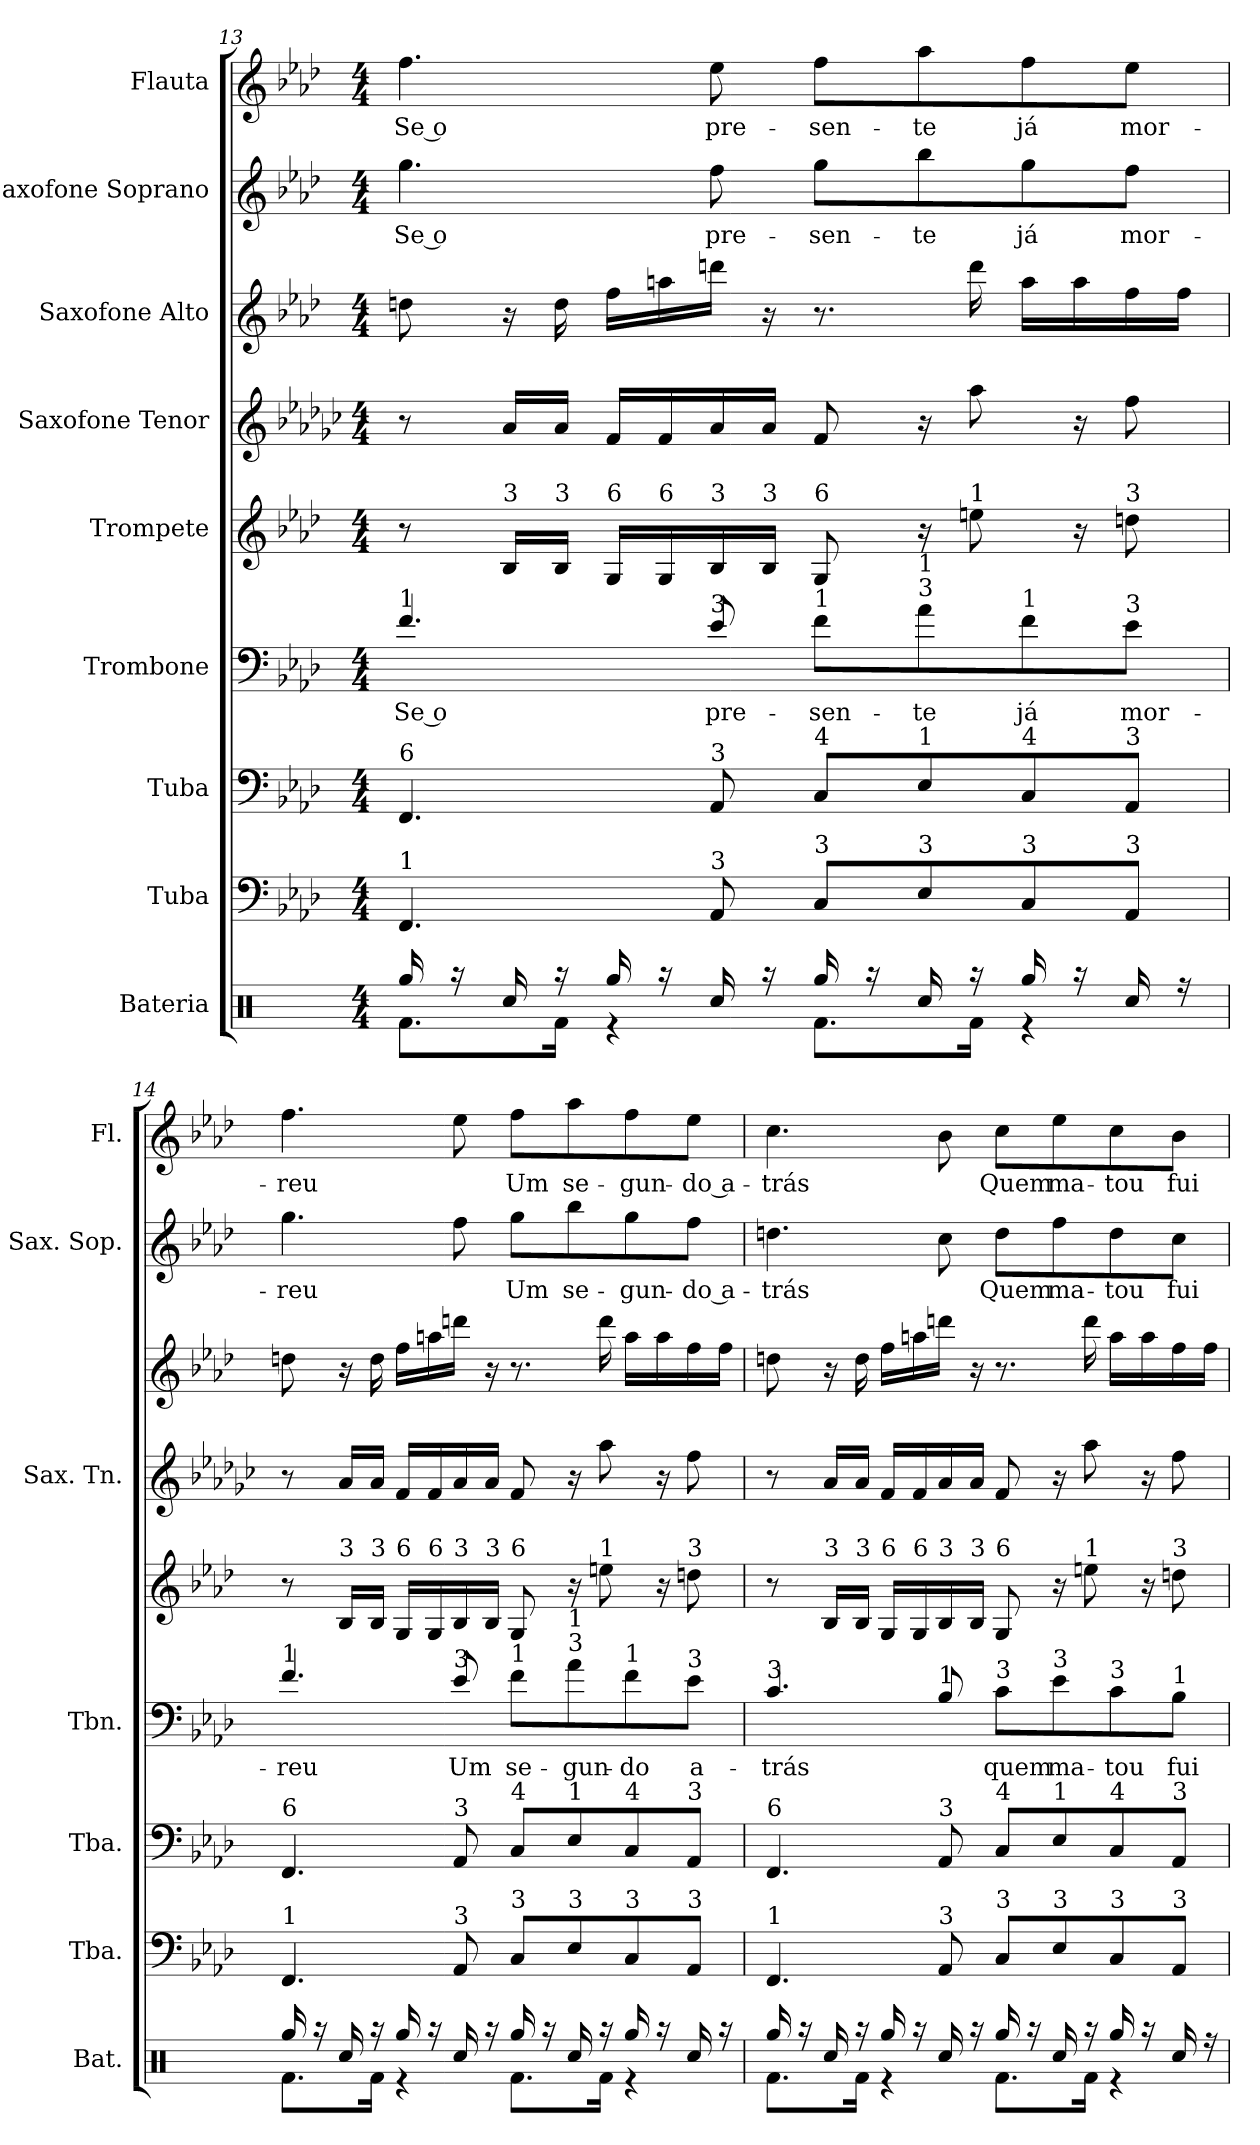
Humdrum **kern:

**kern	**kern	**kern	**kern	**text	**kern	**kern	**kern	**kern	**text	**kern	**text
*part9	*part8	*part7	*part6	*part6	*part5	*part4	*part3	*part2	*part2	*part1	*part1
*staff9	*staff8	*staff7	*staff6	*staff6	*staff5	*staff4	*staff3	*staff2	*staff2	*staff1	*staff1
*I"Bateria	*I"Tuba	*I"Tuba	*I"Trombone	*	*I"Trompete	*I"Saxofone Tenor	*I"Saxofone Alto	*I"Saxofone Soprano	*	*I"Flauta	*
*I'Bat.	*I'Tba.	*I'Tba.	*I'Tbn.	*	*	*I'Sax. Tn.	*	*I'Sax. Sop.	*	*I'Fl.	*
*clefX	*clefF4	*clefF4	*clefF4	*	*clefG2	*clefG2	*clefG2	*clefG2	*	*clefG2	*
*	*	*	*	*	*ITrd1c2	*ITrd8c14	*ITrd5c9	*ITrd1c2	*	*	*
*k[]	*k[b-e-a-d-]	*k[b-e-a-d-]	*k[b-e-a-d-]	*	*k[b-e-a-d-g-c-]	*k[b-e-a-d-g-c-]	*k[b-e-a-d-g-c-f-]	*k[b-e-a-d-g-c-]	*	*k[b-e-a-d-]	*
*M4/4	*M4/4	*M4/4	*M4/4	*	*M4/4	*M4/4	*M4/4	*M4/4	*	*M4/4	*
=13	=13	=13	=13	=13	=13	=13	=13	=13	=13	=13	=13
*^	*	*	*	*	*	*	*	*	*	*	*
!	!	!	!	!LO:TX:a:t=1	!	!	!	!	!	!	!	!
!	!	!	!LO:TX:a:t=6	!	!	!	!	!	!	!	!	!
!	!	!LO:TX:a:t=1	!	!	!	!	!	!	!	!	!	!
!	!	!	!	!	!LO:LY:b	!	!	!	!	!LO:LY:b	!	!LO:LY:b
16Rgg/	8.Rf\L	4.FF/	4.FF/	4.f/	Se o	8r	8r	8fn\	4.ff\	-Se o	4.ff\	-Se o
16r	.	.	.	.	.	.	.	.	.	.	.	.
!	!	!	!	!	!	!LO:TX:a:t=3	!	!	!	!	!	!
16Rcc/	.	.	.	.	.	16A-/LL	16A-/LL	16r	.	.	.	.
!	!	!	!	!	!	!LO:TX:a:t=3	!	!	!	!	!	!
16r	16Rf\Jk	.	.	.	.	16A-/JJ	16A-/JJ	16f\	.	.	.	.
!	!	!	!	!	!	!LO:TX:a:t=6	!	!	!	!	!	!
16Rgg/	4r	.	.	.	.	16F/LL	16F/LL	16a-\LL	.	.	.	.
!	!	!	!	!	!	!LO:TX:a:t=6	!	!	!	!	!	!
16r	.	.	.	.	.	16F/	16F/	16ccn\	.	.	.	.
!	!	!	!	!	!	!LO:TX:a:t=3	!	!	!	!	!	!
!	!	!	!	!LO:TX:a:t=3	!	!	!	!	!	!	!	!
!	!	!	!LO:TX:a:t=3	!	!	!	!	!	!	!	!	!
!	!	!LO:TX:a:t=3	!	!	!	!	!	!	!	!	!	!
!	!	!	!	!	!LO:LY:b	!	!	!	!	!LO:LY:b	!	!LO:LY:b
16Rcc/	.	8AA-/	8AA-/	8e-/	pre-	16A-/	16A-/	16ffn\JJ	8ee-\	pre-	8ee-\	pre-
!	!	!	!	!	!	!LO:TX:a:t=3	!	!	!	!	!	!
16r	.	.	.	.	.	16A-/JJ	16A-/JJ	16r	.	.	.	.
!	!	!	!	!	!	!LO:TX:a:t=6	!	!	!	!	!	!
!	!	!	!	!LO:TX:a:t=1	!	!	!	!	!	!	!	!
!	!	!	!LO:TX:a:t=4	!	!	!	!	!	!	!	!	!
!	!	!LO:TX:a:t=3	!	!	!	!	!	!	!	!	!	!
!	!	!	!	!	!LO:LY:b	!	!	!	!	!LO:LY:b	!	!LO:LY:b
16Rgg/	8.Rf\L	8C/L	8C/L	8f\L	-sen-	8F/	8F/	8.r	8ff\L	-sen-	8ff\L	-sen-
16r	.	.	.	.	.	.	.	.	.	.	.	.
!	!	!	!	!LO:TX:a:t=3	!	!	!	!	!	!	!	!
!	!	!	!	!LO:TX:a:t=1	!	!	!	!	!	!	!	!
!	!	!	!LO:TX:a:t=1	!	!	!	!	!	!	!	!	!
!	!	!LO:TX:a:t=3	!	!	!	!	!	!	!	!	!	!
!	!	!	!	!	!LO:LY:b	!	!	!	!	!LO:LY:b	!	!LO:LY:b
16Rcc/	.	8E-/	8E-/	8a-\	-te	16r	16r	.	8aa-\	-te	8aa-\	-te
!	!	!	!	!	!	!LO:TX:a:t=1	!	!	!	!	!	!
16r	16Rf\Jk	.	.	.	.	8ddn\	8a-\	16ff\	.	.	.	.
!	!	!	!	!LO:TX:a:t=1	!	!	!	!	!	!	!	!
!	!	!	!LO:TX:a:t=4	!	!	!	!	!	!	!	!	!
!	!	!LO:TX:a:t=3	!	!	!	!	!	!	!	!	!	!
!	!	!	!	!	!LO:LY:b	!	!	!	!	!LO:LY:b	!	!LO:LY:b
16Rgg/	4r	8C/	8C/	8f\	já	.	.	16cc\LL	8ff\	já	8ff\	já
16r	.	.	.	.	.	16r	16r	16cc\	.	.	.	.
!	!	!	!	!	!	!LO:TX:a:t=3	!	!	!	!	!	!
!	!	!	!	!LO:TX:a:t=3	!	!	!	!	!	!	!	!
!	!	!	!LO:TX:a:t=3	!	!	!	!	!	!	!	!	!
!	!	!LO:TX:a:t=3	!	!	!	!	!	!	!	!	!	!
!	!	!	!	!	!LO:LY:b	!	!	!	!	!LO:LY:b	!	!LO:LY:b
16Rcc/	.	8AA-/J	8AA-/J	8e-\J	mor-	8ccn\	8f\	16a-\	8ee-\J	mor-	8ee-\J	mor-
16r	.	.	.	.	.	.	.	16a-\JJ	.	.	.	.
=14	=14	=14	=14	=14	=14	=14	=14	=14	=14	=14	=14	=14
!	!	!	!	!LO:TX:a:t=1	!	!	!	!	!	!	!	!
!	!	!	!LO:TX:a:t=6	!	!	!	!	!	!	!	!	!
!	!	!LO:TX:a:t=1	!	!	!	!	!	!	!	!	!	!
!	!	!	!	!	!LO:LY:b	!	!	!	!	!LO:LY:b	!	!LO:LY:b
16Rgg/	8.Rf\L	4.FF/	4.FF/	4.f/	-reu	8r	8r	8fn\	4.ff\	-reu	4.ff\	-reu
16r	.	.	.	.	.	.	.	.	.	.	.	.
!	!	!	!	!	!	!LO:TX:a:t=3	!	!	!	!	!	!
16Rcc/	.	.	.	.	.	16A-/LL	16A-/LL	16r	.	.	.	.
!	!	!	!	!	!	!LO:TX:a:t=3	!	!	!	!	!	!
16r	16Rf\Jk	.	.	.	.	16A-/JJ	16A-/JJ	16f\	.	.	.	.
!	!	!	!	!	!	!LO:TX:a:t=6	!	!	!	!	!	!
16Rgg/	4r	.	.	.	.	16F/LL	16F/LL	16a-\LL	.	.	.	.
!	!	!	!	!	!	!LO:TX:a:t=6	!	!	!	!	!	!
16r	.	.	.	.	.	16F/	16F/	16ccn\	.	.	.	.
!	!	!	!	!	!	!LO:TX:a:t=3	!	!	!	!	!	!
!	!	!	!	!LO:TX:a:t=3	!	!	!	!	!	!	!	!
!	!	!	!LO:TX:a:t=3	!	!	!	!	!	!	!	!	!
!	!	!LO:TX:a:t=3	!	!	!	!	!	!	!	!	!	!
!	!	!	!	!	!LO:LY:b	!	!	!	!	!	!	!
16Rcc/	.	8AA-/	8AA-/	8e-/	Um	16A-/	16A-/	16ffn\JJ	8ee-\	.	8ee-\	.
!	!	!	!	!	!	!LO:TX:a:t=3	!	!	!	!	!	!
16r	.	.	.	.	.	16A-/JJ	16A-/JJ	16r	.	.	.	.
!	!	!	!	!	!	!LO:TX:a:t=6	!	!	!	!	!	!
!	!	!	!	!LO:TX:a:t=1	!	!	!	!	!	!	!	!
!	!	!	!LO:TX:a:t=4	!	!	!	!	!	!	!	!	!
!	!	!LO:TX:a:t=3	!	!	!	!	!	!	!	!	!	!
!	!	!	!	!	!LO:LY:b	!	!	!	!	!LO:LY:b	!	!LO:LY:b
16Rgg/	8.Rf\L	8C/L	8C/L	8f\L	se-	8F/	8F/	8.r	8ff\L	Um	8ff\L	Um
16r	.	.	.	.	.	.	.	.	.	.	.	.
!	!	!	!	!LO:TX:a:t=3	!	!	!	!	!	!	!	!
!	!	!	!	!LO:TX:a:t=1	!	!	!	!	!	!	!	!
!	!	!	!LO:TX:a:t=1	!	!	!	!	!	!	!	!	!
!	!	!LO:TX:a:t=3	!	!	!	!	!	!	!	!	!	!
!	!	!	!	!	!LO:LY:b	!	!	!	!	!LO:LY:b	!	!LO:LY:b
16Rcc/	.	8E-/	8E-/	8a-\	-gun-	16r	16r	.	8aa-\	se-	8aa-\	se-
!	!	!	!	!	!	!LO:TX:a:t=1	!	!	!	!	!	!
16r	16Rf\Jk	.	.	.	.	8ddn\	8a-\	16ff\	.	.	.	.
!	!	!	!	!LO:TX:a:t=1	!	!	!	!	!	!	!	!
!	!	!	!LO:TX:a:t=4	!	!	!	!	!	!	!	!	!
!	!	!LO:TX:a:t=3	!	!	!	!	!	!	!	!	!	!
!	!	!	!	!	!LO:LY:b	!	!	!	!	!LO:LY:b	!	!LO:LY:b
16Rgg/	4r	8C/	8C/	8f\	-do	.	.	16cc\LL	8ff\	-gun-	8ff\	-gun-
16r	.	.	.	.	.	16r	16r	16cc\	.	.	.	.
!	!	!	!	!	!	!LO:TX:a:t=3	!	!	!	!	!	!
!	!	!	!	!LO:TX:a:t=3	!	!	!	!	!	!	!	!
!	!	!	!LO:TX:a:t=3	!	!	!	!	!	!	!	!	!
!	!	!LO:TX:a:t=3	!	!	!	!	!	!	!	!	!	!
!	!	!	!	!	!LO:LY:b	!	!	!	!	!LO:LY:b	!	!LO:LY:b
16Rcc/	.	8AA-/J	8AA-/J	8e-\J	a-	8ccn\	8f\	16a-\	8ee-\J	-do a-	8ee-\J	-do a-
16r	.	.	.	.	.	.	.	16a-\JJ	.	.	.	.
=15	=15	=15	=15	=15	=15	=15	=15	=15	=15	=15	=15	=15
!	!	!	!	!LO:TX:a:t=3	!	!	!	!	!	!	!	!
!	!	!	!LO:TX:a:t=6	!	!	!	!	!	!	!	!	!
!	!	!LO:TX:a:t=1	!	!	!	!	!	!	!	!	!	!
!	!	!	!	!	!LO:LY:b	!	!	!	!	!LO:LY:b	!	!LO:LY:b
16Rgg/	8.Rf\L	4.FF/	4.FF/	4.c/	-trás	8r	8r	8fn\	4.ccn\	-trás	4.cc\	-trás
16r	.	.	.	.	.	.	.	.	.	.	.	.
!	!	!	!	!	!	!LO:TX:a:t=3	!	!	!	!	!	!
16Rcc/	.	.	.	.	.	16A-/LL	16A-/LL	16r	.	.	.	.
!	!	!	!	!	!	!LO:TX:a:t=3	!	!	!	!	!	!
16r	16Rf\Jk	.	.	.	.	16A-/JJ	16A-/JJ	16f\	.	.	.	.
!	!	!	!	!	!	!LO:TX:a:t=6	!	!	!	!	!	!
16Rgg/	4r	.	.	.	.	16F/LL	16F/LL	16a-\LL	.	.	.	.
!	!	!	!	!	!	!LO:TX:a:t=6	!	!	!	!	!	!
16r	.	.	.	.	.	16F/	16F/	16ccn\	.	.	.	.
!	!	!	!	!	!	!LO:TX:a:t=3	!	!	!	!	!	!
!	!	!	!	!LO:TX:a:t=1	!	!	!	!	!	!	!	!
!	!	!	!LO:TX:a:t=3	!	!	!	!	!	!	!	!	!
!	!	!LO:TX:a:t=3	!	!	!	!	!	!	!	!	!	!
16Rcc/	.	8AA-/	8AA-/	8B-/	.	16A-/	16A-/	16ffn\JJ	8b-\	.	8b-\	.
!	!	!	!	!	!	!LO:TX:a:t=3	!	!	!	!	!	!
16r	.	.	.	.	.	16A-/JJ	16A-/JJ	16r	.	.	.	.
!	!	!	!	!	!	!LO:TX:a:t=6	!	!	!	!	!	!
!	!	!	!	!LO:TX:a:t=3	!	!	!	!	!	!	!	!
!	!	!	!LO:TX:a:t=4	!	!	!	!	!	!	!	!	!
!	!	!LO:TX:a:t=3	!	!	!	!	!	!	!	!	!	!
!	!	!	!	!	!LO:LY:b	!	!	!	!	!LO:LY:b	!	!LO:LY:b
16Rgg/	8.Rf\L	8C/L	8C/L	8c\L	quem	8F/	8F/	8.r	8cc\L	Quem	8cc\L	Quem
16r	.	.	.	.	.	.	.	.	.	.	.	.
!	!	!	!	!LO:TX:a:t=3	!	!	!	!	!	!	!	!
!	!	!	!LO:TX:a:t=1	!	!	!	!	!	!	!	!	!
!	!	!LO:TX:a:t=3	!	!	!	!	!	!	!	!	!	!
!	!	!	!	!	!LO:LY:b	!	!	!	!	!LO:LY:b	!	!LO:LY:b
16Rcc/	.	8E-/	8E-/	8e-\	ma-	16r	16r	.	8ee-\	ma-	8ee-\	ma-
!	!	!	!	!	!	!LO:TX:a:t=1	!	!	!	!	!	!
16r	16Rf\Jk	.	.	.	.	8ddn\	8a-\	16ff\	.	.	.	.
!	!	!	!	!LO:TX:a:t=3	!	!	!	!	!	!	!	!
!	!	!	!LO:TX:a:t=4	!	!	!	!	!	!	!	!	!
!	!	!LO:TX:a:t=3	!	!	!	!	!	!	!	!	!	!
!	!	!	!	!	!LO:LY:b	!	!	!	!	!LO:LY:b	!	!LO:LY:b
16Rgg/	4r	8C/	8C/	8c\	-tou	.	.	16cc\LL	8cc\	-tou	8cc\	-tou
16r	.	.	.	.	.	16r	16r	16cc\	.	.	.	.
!	!	!	!	!	!	!LO:TX:a:t=3	!	!	!	!	!	!
!	!	!	!	!LO:TX:a:t=1	!	!	!	!	!	!	!	!
!	!	!	!LO:TX:a:t=3	!	!	!	!	!	!	!	!	!
!	!	!LO:TX:a:t=3	!	!	!	!	!	!	!	!	!	!
!	!	!	!	!	!LO:LY:b	!	!	!	!	!LO:LY:b	!	!LO:LY:b
16Rcc/	.	8AA-/J	8AA-/J	8B-\J	fui	8ccn\	8f\	16a-\	8b-\J	fui	8b-\J	fui
16r	.	.	.	.	.	.	.	16a-\JJ	.	.	.	.
*v	*v	*	*	*	*	*	*	*	*	*	*	*
=	=	=	=	=	=	=	=	=	=	=	=
*-	*-	*-	*-	*-	*-	*-	*-	*-	*-	*-	*-
